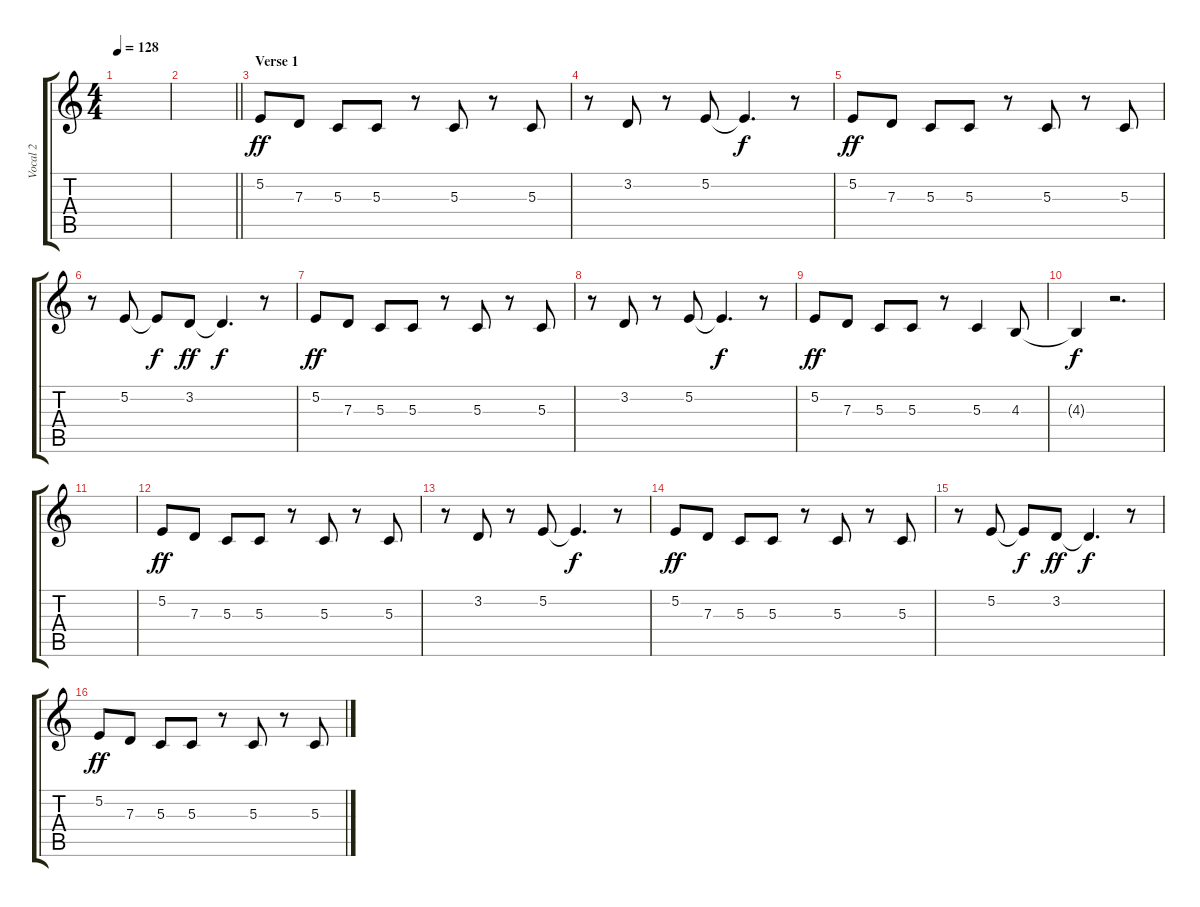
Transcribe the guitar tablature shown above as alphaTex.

\track ("Vocal 2" "Vocal 2") {instrument bassoon}
\staff {score tabs}
\tuning (E4 B3 G3 D3 A2 E2) {hide}
\ts (4 4)
\tempo 128
\clef g2
\ks c
|
\barLineRight lightlight
|
\section ("" "Verse 1")
5.2.8{dy ff volume 16} 7.3.8 5.3.8 5.3.8 r.8 5.3.8 r.8 5.3.8 |
r.8 3.2.8 r.8 5.2.8 5.2{t}.4{d dy f} r.8 |
5.2.8{dy ff} 7.3.8 5.3.8 5.3.8 r.8 5.3.8 r.8 5.3.8 |
r.8 5.2.8 5.2{t}.8{dy f} 3.2.8{dy ff} 3.2{t}.4{d dy f} r.8 |
5.2.8{dy ff} 7.3.8 5.3.8 5.3.8 r.8 5.3.8 r.8 5.3.8 |
r.8 3.2.8 r.8 5.2.8 5.2{t}.4{d dy f} r.8 |
5.2.8{dy ff} 7.3.8 5.3.8 5.3.8 r.8 5.3.4 4.3.8 |
4.3{t}.4{dy f} r.2{d} |
|
5.2.8{dy ff} 7.3.8 5.3.8 5.3.8 r.8 5.3.8 r.8 5.3.8 |
r.8 3.2.8 r.8 5.2.8 5.2{t}.4{d dy f} r.8 |
5.2.8{dy ff} 7.3.8 5.3.8 5.3.8 r.8 5.3.8 r.8 5.3.8 |
r.8 5.2.8 5.2{t}.8{dy f} 3.2.8{dy ff} 3.2{t}.4{d dy f} r.8 |
5.2.8{dy ff} 7.3.8 5.3.8 5.3.8 r.8 5.3.8 r.8 5.3.8
